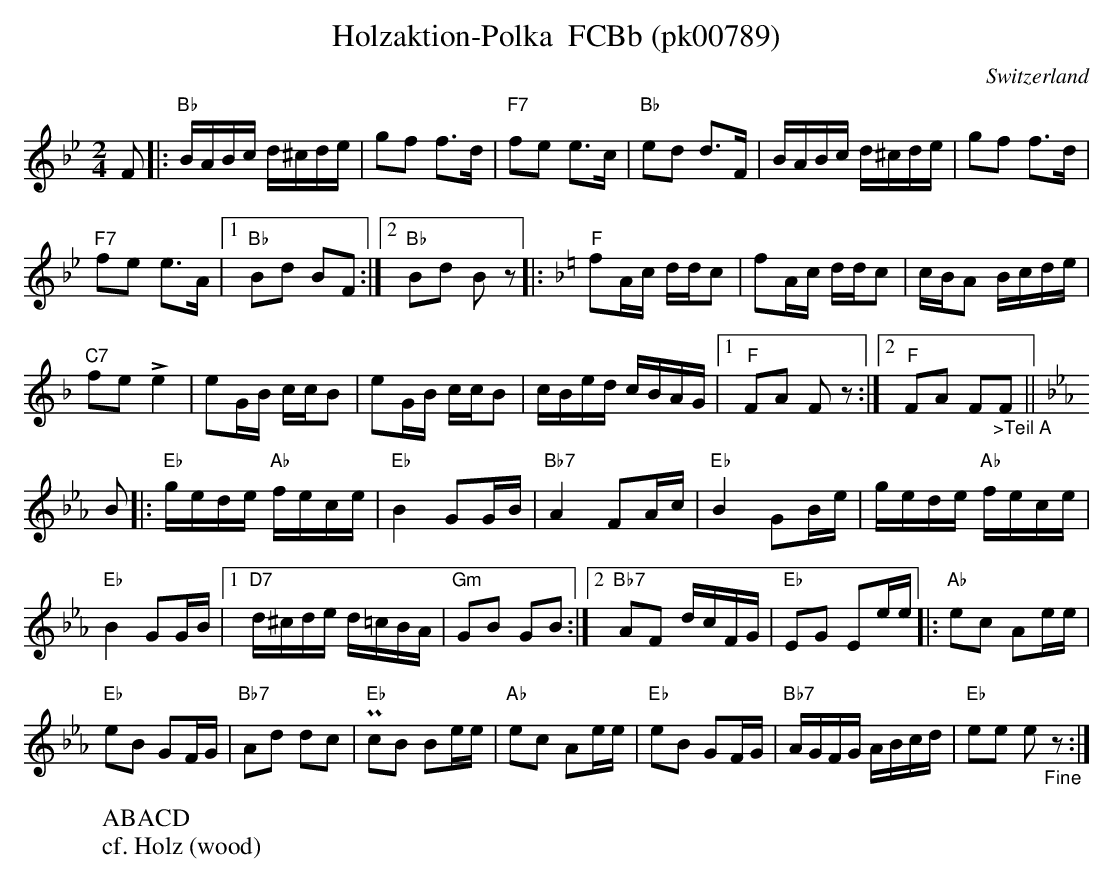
X:1
T: Holzaktion-Polka  FCBb (pk00789)
O:Switzerland
M:2/4
L:1/8
K:Bb major
F|: "Bb"B/A/B/c/ d/^c/d/e/ | gf f>d | "F7"fe e>c | "Bb"ed d>F | B/A/B/c/ d/^c/d/e/ | gf f>d |
"F7"fe e>A |1 "Bb"Bd BF :|2 "Bb"Bd Bz |: [K:F] "F"fA/c/ d/d/c | fA/c/ d/d/c | c/B/A B/c/d/e/ |
"C7"fe!>!e2 | eG/B/ c/c/B | eG/B/ c/c/B | c/B/e/d/ c/B/A/G/ |1 "F"FA Fz :|2 "F"FA F"_>Teil A"F || [K:Eb]
 B |: [L:1/16] "Eb"gede "Ab"fece | "Eb"B4G2GB | "Bb7"A4 F2Ac | "Eb"B4 G2Be | gede "Ab"fece |
"Eb"B4 G2GB |1 "D7"d^cde d=cBA | "Gm"G2B2 G2B2 :|2 "Bb7"A2F2 dcFG | "Eb"E2G2 E2ee |: "Ab"e2c2 A2ee |
"Eb"e2B2 G2FG | "Bb7"A2d2 d2c2 | P"Eb"c2B2 B2ee | "Ab"e2c2 A2ee | "Eb"e2B2 G2FG | "Bb7"AGFG ABcd | "Eb"e2e2 e2"_Fine"z2 :|
W: ABACD
W:cf. Holz (wood)
